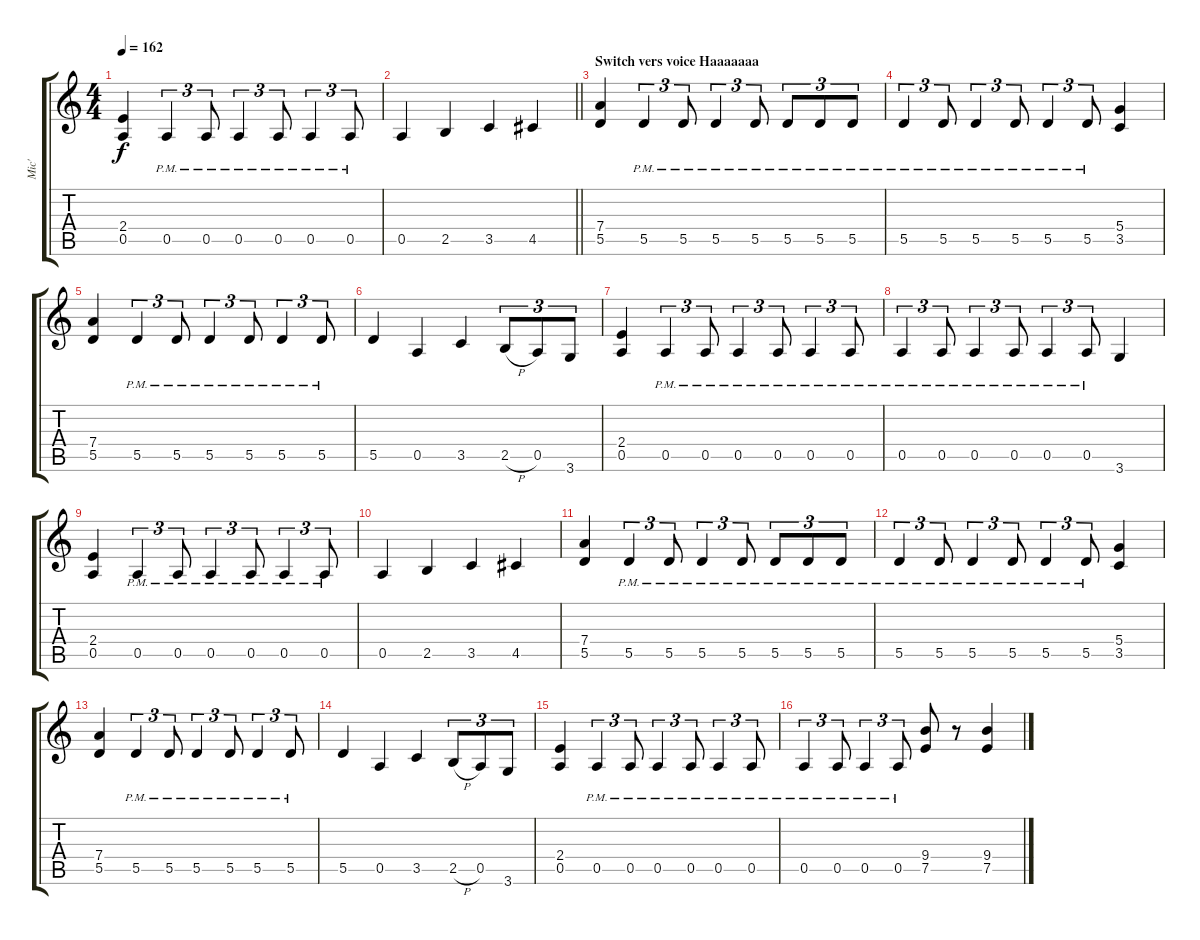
\track ("Mic'" "Mic'") {instrument distortionguitar}
\staff {score tabs}
\tuning (E4 B3 G3 D3 A2 E2) {hide}
\ts (4 4)
\tempo 162
\clef g2
\ks c
(2.4 0.5).4{dy f} 0.5{pm}.4{tu (3 2)} 0.5{pm}.8{tu (3 2)} 0.5{pm}.4{tu (3 2)} 0.5{pm}.8{tu (3 2)} 0.5{pm}.4{tu (3 2)} 0.5{pm}.8{tu (3 2)} |
\barLineRight lightlight
0.5.4 2.5.4 3.5.4 4.5.4 |
\section ("" "Switch vers voice Haaaaaaa")
(7.4 5.5).4 5.5{pm}.4{tu (3 2)} 5.5{pm}.8{tu (3 2)} 5.5{pm}.4{tu (3 2)} 5.5{pm}.8{tu (3 2)} 5.5{pm}.8{tu (3 2)} 5.5{pm}.8{tu (3 2)} 5.5{pm}.8{tu (3 2)} |
5.5{pm}.4{tu (3 2)} 5.5{pm}.8{tu (3 2)} 5.5{pm}.4{tu (3 2)} 5.5{pm}.8{tu (3 2)} 5.5{pm}.4{tu (3 2)} 5.5{pm}.8{tu (3 2)} (5.4 3.5).4 |
(7.4 5.5).4 5.5{pm}.4{tu (3 2)} 5.5{pm}.8{tu (3 2)} 5.5{pm}.4{tu (3 2)} 5.5{pm}.8{tu (3 2)} 5.5{pm}.4{tu (3 2)} 5.5{pm}.8{tu (3 2)} |
5.5.4 0.5.4 3.5.4 2.5{h}.8{tu (3 2)} 0.5.8{tu (3 2)} 3.6.8{tu (3 2)} |
(2.4 0.5).4 0.5{pm}.4{tu (3 2)} 0.5{pm}.8{tu (3 2)} 0.5{pm}.4{tu (3 2)} 0.5{pm}.8{tu (3 2)} 0.5{pm}.4{tu (3 2)} 0.5{pm}.8{tu (3 2)} |
0.5{pm}.4{tu (3 2)} 0.5{pm}.8{tu (3 2)} 0.5{pm}.4{tu (3 2)} 0.5{pm}.8{tu (3 2)} 0.5{pm}.4{tu (3 2)} 0.5{pm}.8{tu (3 2)} 3.6.4 |
(2.4 0.5).4 0.5{pm}.4{tu (3 2)} 0.5{pm}.8{tu (3 2)} 0.5{pm}.4{tu (3 2)} 0.5{pm}.8{tu (3 2)} 0.5{pm}.4{tu (3 2)} 0.5{pm}.8{tu (3 2)} |
0.5.4 2.5.4 3.5.4 4.5.4 |
(7.4 5.5).4 5.5{pm}.4{tu (3 2)} 5.5{pm}.8{tu (3 2)} 5.5{pm}.4{tu (3 2)} 5.5{pm}.8{tu (3 2)} 5.5{pm}.8{tu (3 2)} 5.5{pm}.8{tu (3 2)} 5.5{pm}.8{tu (3 2)} |
5.5{pm}.4{tu (3 2)} 5.5{pm}.8{tu (3 2)} 5.5{pm}.4{tu (3 2)} 5.5{pm}.8{tu (3 2)} 5.5{pm}.4{tu (3 2)} 5.5{pm}.8{tu (3 2)} (5.4 3.5).4 |
(7.4 5.5).4 5.5{pm}.4{tu (3 2)} 5.5{pm}.8{tu (3 2)} 5.5{pm}.4{tu (3 2)} 5.5{pm}.8{tu (3 2)} 5.5{pm}.4{tu (3 2)} 5.5{pm}.8{tu (3 2)} |
5.5.4 0.5.4 3.5.4 2.5{h}.8{tu (3 2)} 0.5.8{tu (3 2)} 3.6.8{tu (3 2)} |
(2.4 0.5).4 0.5{pm}.4{tu (3 2)} 0.5{pm}.8{tu (3 2)} 0.5{pm}.4{tu (3 2)} 0.5{pm}.8{tu (3 2)} 0.5{pm}.4{tu (3 2)} 0.5{pm}.8{tu (3 2)} |
0.5{pm}.4{tu (3 2)} 0.5{pm}.8{tu (3 2)} 0.5{pm}.4{tu (3 2)} 0.5{pm}.8{tu (3 2)} (9.4 7.5).8 r.8 (9.4 7.5).4
